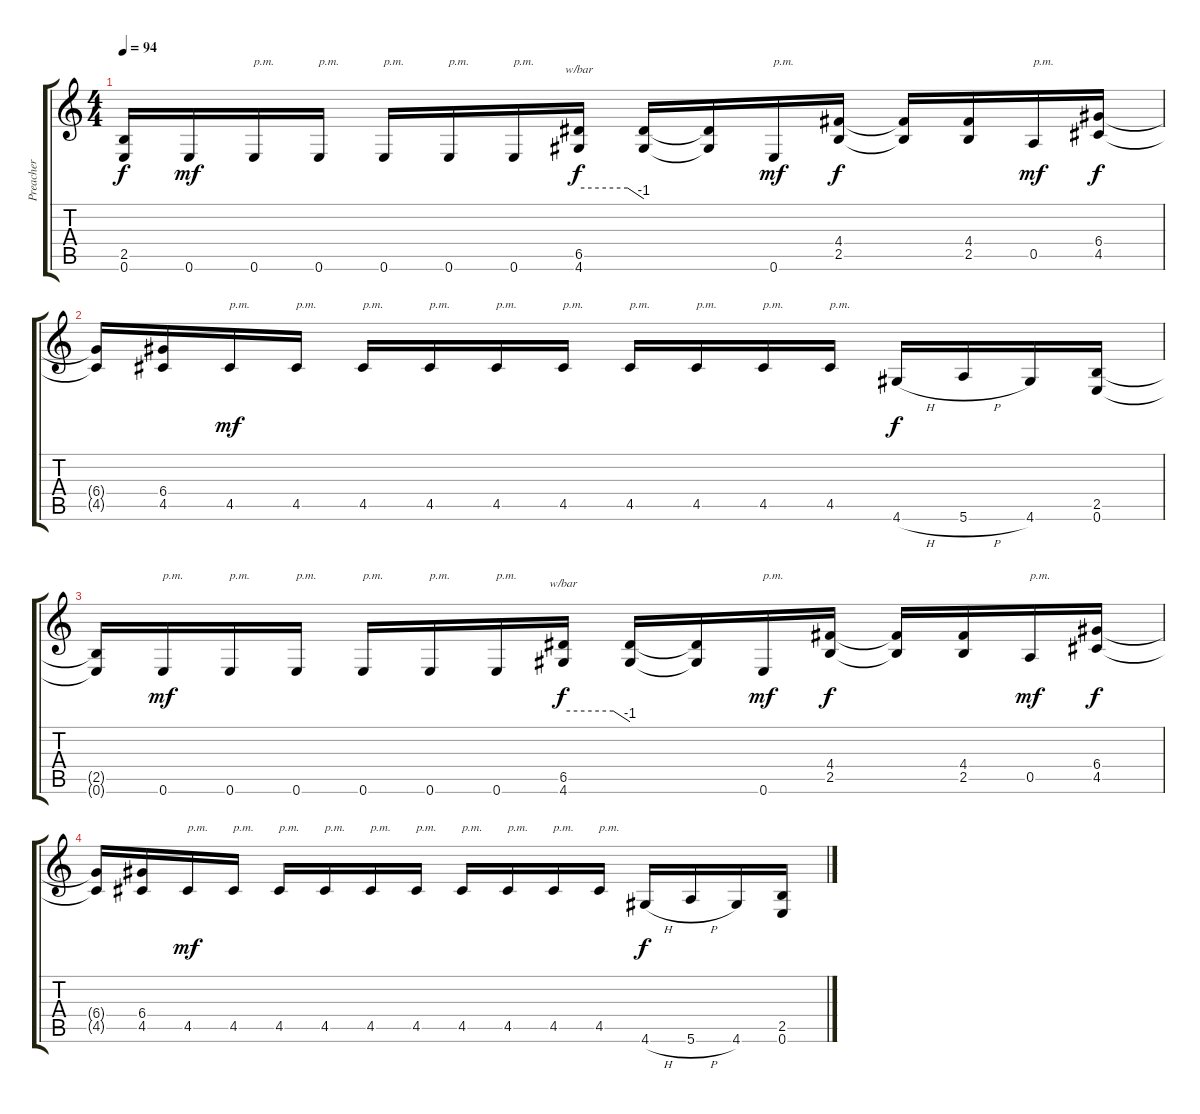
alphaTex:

\track ("Preacher" "Preacher") {instrument distortionguitar}
\staff {score tabs}
\tuning (E4 B3 G3 D3 A2 E2) {hide}
\ts (4 4)
\tempo 94
\clef g2
\ks c
(2.5{t} 0.6{t}).16{dy f} 0.6.16{dy mf} 0.6.16{txt "p.m."} 0.6.16{txt "p.m."} 0.6.16{txt "p.m."} 0.6.16{txt "p.m."} 0.6.16{txt "p.m."} (6.5 4.6).16{tbe (custom default 0 0 45 0 60 -4) dy f} (6.5{t} 4.6{t}).16 (6.5{t} 4.6{t}).16 0.6.16{txt "p.m." dy mf} (4.4 2.5).16{dy f} (4.4{t} 2.5{t}).16 (4.4 2.5).16 0.5.16{txt "p.m." dy mf} (6.4 4.5).16{dy f} |
(6.4{t} 4.5{t}).16 (6.4 4.5).16 4.5.16{txt "p.m." dy mf} 4.5.16{txt "p.m."} 4.5.16{txt "p.m."} 4.5.16{txt "p.m."} 4.5.16{txt "p.m."} 4.5.16{txt "p.m."} 4.5.16{txt "p.m."} 4.5.16{txt "p.m."} 4.5.16{txt "p.m."} 4.5.16{txt "p.m."} 4.6{h}.16{dy f} 5.6{h}.16 4.6.16 (2.5 0.6).16 |
(2.5{t} 0.6{t}).16 0.6.16{txt "p.m." dy mf} 0.6.16{txt "p.m."} 0.6.16{txt "p.m."} 0.6.16{txt "p.m."} 0.6.16{txt "p.m."} 0.6.16{txt "p.m."} (6.5 4.6).16{tbe (custom default 0 0 45 0 60 -4) dy f} (6.5{t} 4.6{t}).16 (6.5{t} 4.6{t}).16 0.6.16{txt "p.m." dy mf} (4.4 2.5).16{dy f} (4.4{t} 2.5{t}).16 (4.4 2.5).16 0.5.16{txt "p.m." dy mf} (6.4 4.5).16{dy f} |
(6.4{t} 4.5{t}).16 (6.4 4.5).16 4.5.16{txt "p.m." dy mf} 4.5.16{txt "p.m."} 4.5.16{txt "p.m."} 4.5.16{txt "p.m."} 4.5.16{txt "p.m."} 4.5.16{txt "p.m."} 4.5.16{txt "p.m."} 4.5.16{txt "p.m."} 4.5.16{txt "p.m."} 4.5.16{txt "p.m."} 4.6{h}.16{dy f} 5.6{h}.16 4.6.16 (2.5 0.6).16
